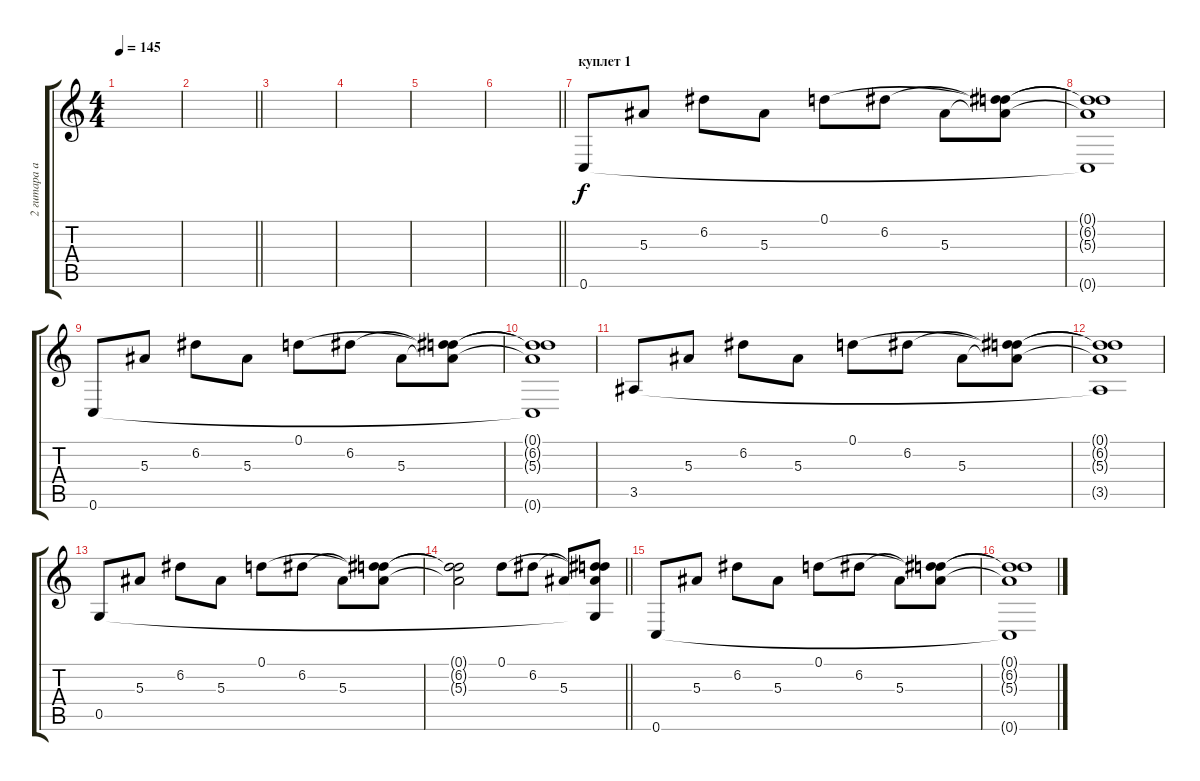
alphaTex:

\track ("2 гитара акустик" "2 гитара а") {instrument electricguitarclean}
\staff {score tabs}
\tuning (D4 A3 F3 C3 G2 C2) {hide}
\ts (4 4)
\tempo 145
\clef g2
\ks c
|
\barLineRight lightlight
|
\section ("" "")
|
|
|
\barLineRight lightlight
|
\section ("" "куплет 1")
0.6.8{volume 11 instrument electricguitarclean} 5.3.8 6.2.8 5.3.8 0.1.8 6.2.8 5.3.8 (0.1{t} 6.2{t} 5.3{t}).8 |
(0.1{t} 6.2{t} 5.3{t} 0.6{t}).1 |
0.6.8{volume 11 instrument electricguitarclean} 5.3.8 6.2.8 5.3.8 0.1.8 6.2.8 5.3.8 (0.1{t} 6.2{t} 5.3{t}).8 |
(0.1{t} 6.2{t} 5.3{t} 0.6{t}).1 |
3.5.8{volume 11 instrument electricguitarclean} 5.3.8 6.2.8 5.3.8 0.1.8 6.2.8 5.3.8 (0.1{t} 6.2{t} 5.3{t}).8 |
(0.1{t} 6.2{t} 5.3{t} 3.5{t}).1 |
0.5.8{volume 11 instrument electricguitarclean} 5.3.8 6.2.8 5.3.8 0.1.8 6.2.8 5.3.8 (0.1{t} 6.2{t} 5.3{t}).8 |
\barLineRight lightlight
(0.1{t} 6.2{t} 5.3{t}).2 0.1.8 6.2.8 5.3.8 (0.1{t} 6.2{t} 5.3{t} 0.5{t}).8 |
0.6.8{volume 11 instrument electricguitarclean} 5.3.8 6.2.8 5.3.8 0.1.8 6.2.8 5.3.8 (0.1{t} 6.2{t} 5.3{t}).8 |
(0.1{t} 6.2{t} 5.3{t} 0.6{t}).1
